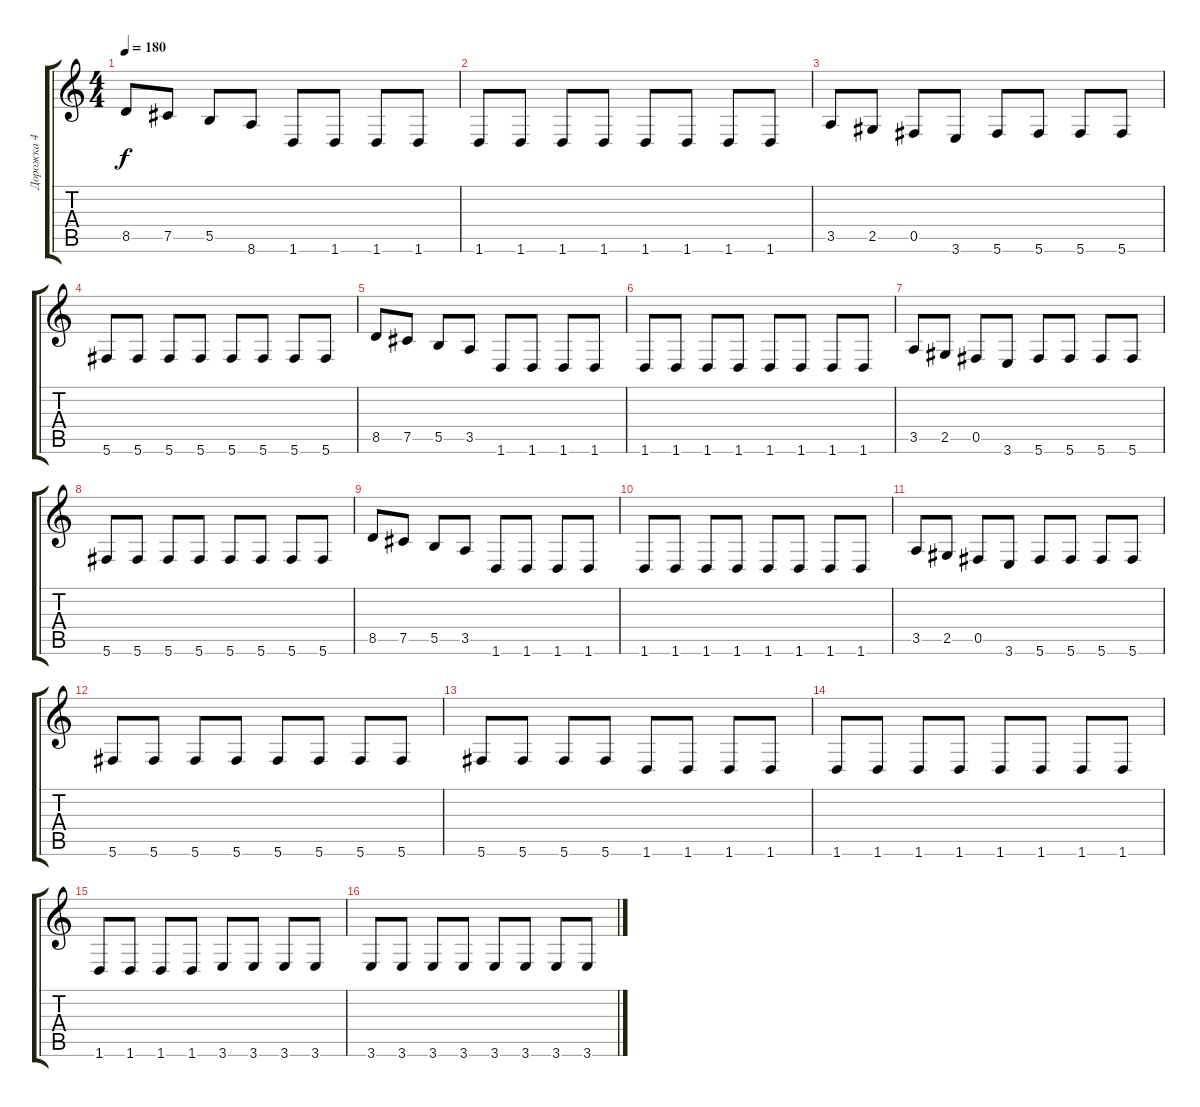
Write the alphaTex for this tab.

\track ("Дорожка 4" "Дорожка 4") {instrument electricbassfinger}
\staff {score tabs}
\tuning (Db4 Ab3 E3 B2 Gb2 Db2) {hide}
\ts (4 4)
\tempo 180
\clef g2
\ks c
8.5.8{dy f} 7.5.8 5.5.8 8.6.8 1.6.8 1.6.8 1.6.8 1.6.8 |
1.6.8 1.6.8 1.6.8 1.6.8 1.6.8 1.6.8 1.6.8 1.6.8 |
3.5.8 2.5.8 0.5.8 3.6.8 5.6.8 5.6.8 5.6.8 5.6.8 |
5.6.8 5.6.8 5.6.8 5.6.8 5.6.8 5.6.8 5.6.8 5.6.8 |
8.5.8 7.5.8 5.5.8 3.5.8 1.6.8 1.6.8 1.6.8 1.6.8 |
1.6.8 1.6.8 1.6.8 1.6.8 1.6.8 1.6.8 1.6.8 1.6.8 |
3.5.8 2.5.8 0.5.8 3.6.8 5.6.8 5.6.8 5.6.8 5.6.8 |
5.6.8 5.6.8 5.6.8 5.6.8 5.6.8 5.6.8 5.6.8 5.6.8 |
8.5.8 7.5.8 5.5.8 3.5.8 1.6.8 1.6.8 1.6.8 1.6.8 |
1.6.8 1.6.8 1.6.8 1.6.8 1.6.8 1.6.8 1.6.8 1.6.8 |
3.5.8 2.5.8 0.5.8 3.6.8 5.6.8 5.6.8 5.6.8 5.6.8 |
5.6.8 5.6.8 5.6.8 5.6.8 5.6.8 5.6.8 5.6.8 5.6.8 |
5.6.8 5.6.8 5.6.8 5.6.8 1.6.8 1.6.8 1.6.8 1.6.8 |
1.6.8 1.6.8 1.6.8 1.6.8 1.6.8 1.6.8 1.6.8 1.6.8 |
1.6.8 1.6.8 1.6.8 1.6.8 3.6.8 3.6.8 3.6.8 3.6.8 |
3.6.8 3.6.8 3.6.8 3.6.8 3.6.8 3.6.8 3.6.8 3.6.8
